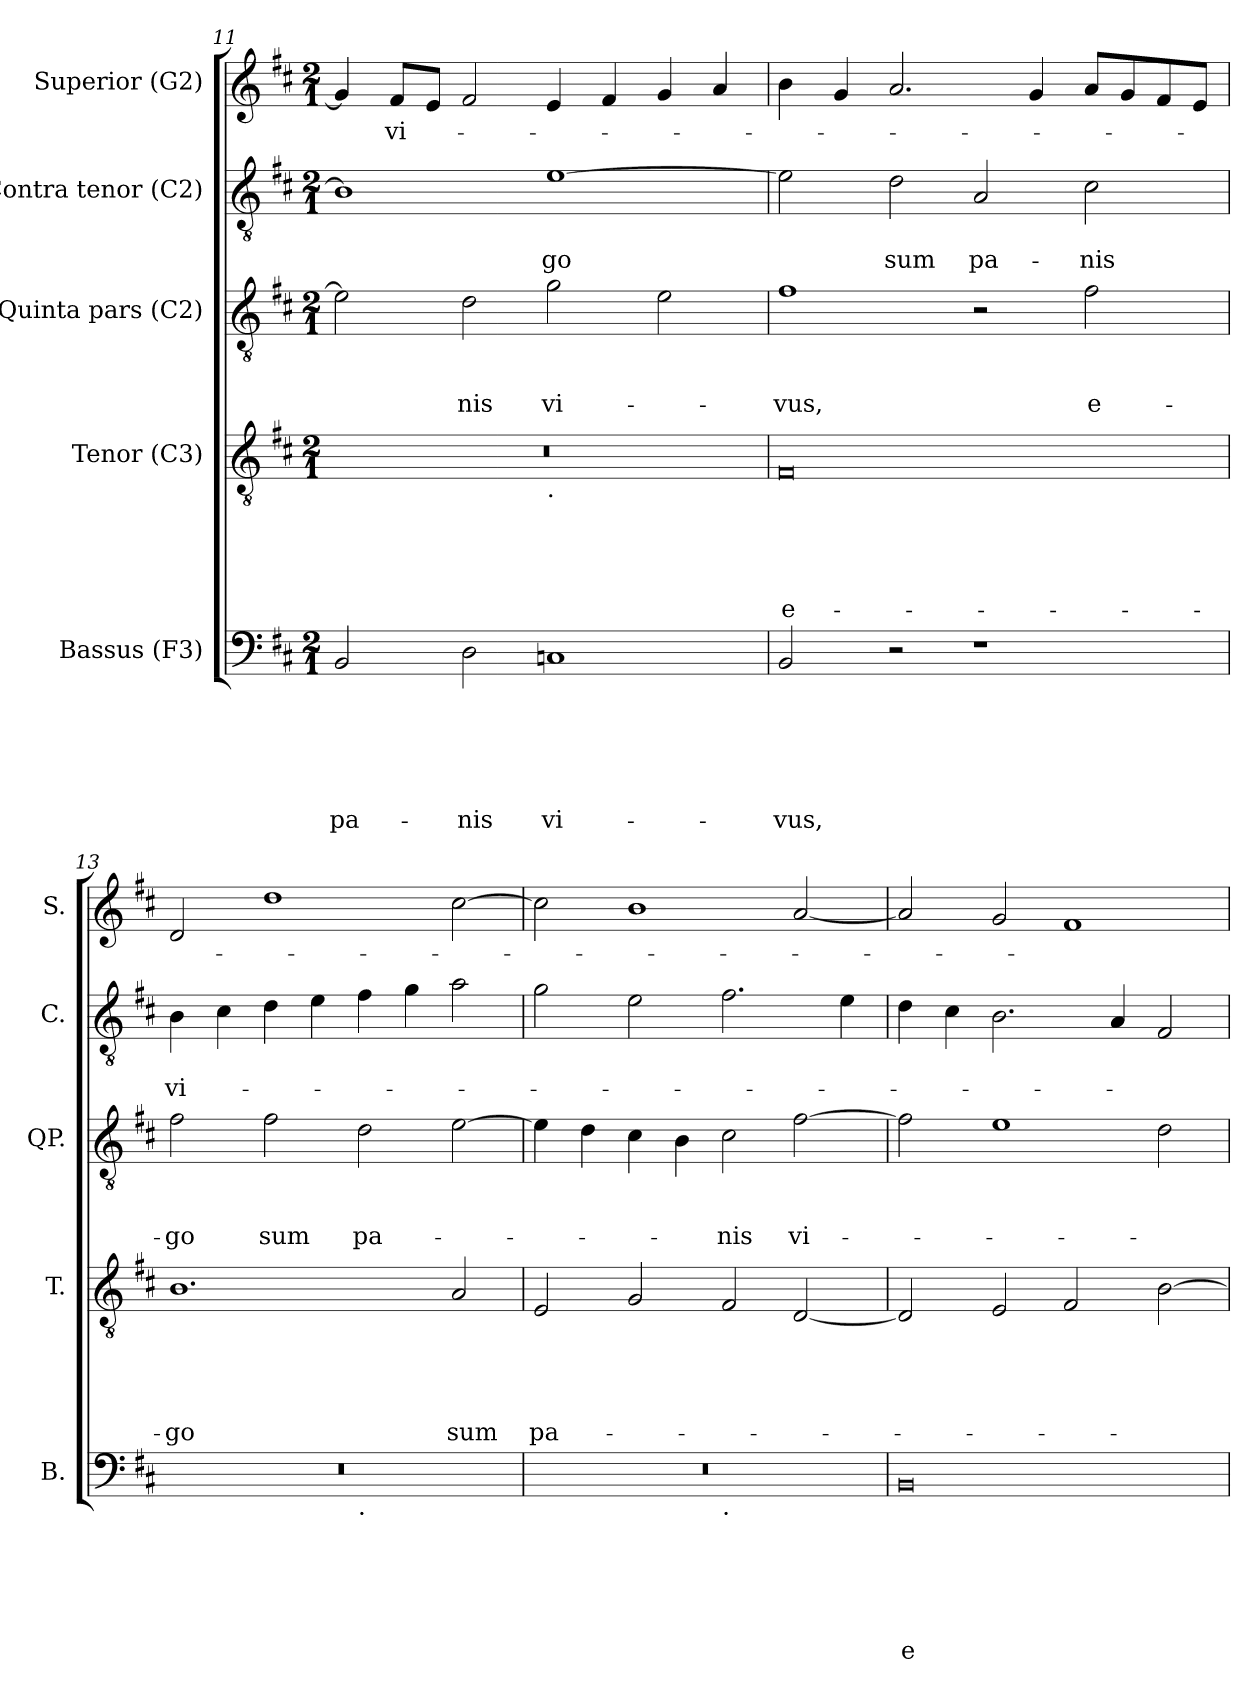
**kern	**text	**text	**text	**text	**text	**text	**kern	**text	**text	**text	**text	**text	**kern	**text	**text	**text	**kern	**text	**text	**kern	**text
*part5	*part5	*part5	*part5	*part5	*part5	*part5	*part4	*part4	*part4	*part4	*part4	*part4	*part3	*part3	*part3	*part3	*part2	*part2	*part2	*part1	*part1
*staff5	*staff5	*staff5	*staff5	*staff5	*staff5	*staff5	*staff4	*staff4	*staff4	*staff4	*staff4	*staff4	*staff3	*staff3	*staff3	*staff3	*staff2	*staff2	*staff2	*staff1	*staff1
*I"Bassus (F3)	*	*	*	*	*	*	*I"Tenor (C3)	*	*	*	*	*	*I"Quinta pars (C2)	*	*	*	*I"Contra tenor (C2)	*	*	*I"Superior (G2)	*
*I'B.	*	*	*	*	*	*	*I'T.	*	*	*	*	*	*I'QP.	*	*	*	*I'C.	*	*	*I'S.	*
*clefF4	*	*	*	*	*	*	*clefGv2	*	*	*	*	*	*clefGv2	*	*	*	*clefGv2	*	*	*clefG2	*
*k[f#c#]	*	*	*	*	*	*	*k[f#c#]	*	*	*	*	*	*k[f#c#]	*	*	*	*k[f#c#]	*	*	*k[f#c#]	*
*D:	*	*	*	*	*	*	*D:	*	*	*	*	*	*D:	*	*	*	*D:	*	*	*D:	*
*M2/1	*	*	*	*	*	*	*M2/1	*	*	*	*	*	*M2/1	*	*	*	*M2/1	*	*	*M2/1	*
=11	=11	=11	=11	=11	=11	=11	=11	=11	=11	=11	=11	=11	=11	=11	=11	=11	=11	=11	=11	=11	=11
!	!	!	!	!	!	!LO:LY:b	!	!	!	!	!	!	!	!	!	!	!	!	!	!	!
*	*	*	*	*	*	*	*^	*	*	*	*	*	*	*	*	*	*	*	*	*	*
2BB/	.	.	.	.	.	pa-	0r	1ryy	.	.	.	.	.	2e\]	.	.	.	1B]	.	.	4g/]	.
!	!	!	!	!	!	!	!	!	!	!	!	!	!	!	!	!	!	!	!	!	!	!LO:LY:b
.	.	.	.	.	.	.	.	.	.	.	.	.	.	.	.	.	.	.	.	.	8f#/L	vi-
.	.	.	.	.	.	.	.	.	.	.	.	.	.	.	.	.	.	.	.	.	8e/J	.
!	!	!	!	!	!	!LO:LY:b	!	!	!	!	!	!	!	!	!	!	!LO:LY:b	!	!	!	!	!
2D\	.	.	.	.	.	-nis	.	.	.	.	.	.	.	2d\	.	.	-nis	.	.	.	2f#/	.
!	!	!	!	!	!	!	!	!LO:TX:b:t=.	!	!	!	!	!	!	!	!	!	!	!	!	!	!
!	!	!	!	!	!	!LO:LY:b	!	!	!	!	!	!	!	!	!	!	!LO:LY:b	!	!	!LO:LY:b	!	!
1Cn	.	.	.	.	.	vi-	.	1ryy	.	.	.	.	.	2g\	.	.	vi-	[>1e	.	-go	4e/	.
.	.	.	.	.	.	.	.	.	.	.	.	.	.	.	.	.	.	.	.	.	4f#/	.
.	.	.	.	.	.	.	.	.	.	.	.	.	.	2e\	.	.	.	.	.	.	4g/	.
.	.	.	.	.	.	.	.	.	.	.	.	.	.	.	.	.	.	.	.	.	4a/	.
=12	=12	=12	=12	=12	=12	=12	=12	=12	=12	=12	=12	=12	=12	=12	=12	=12	=12	=12	=12	=12	=12	=12
!	!	!	!	!	!	!LO:LY:b	!	!	!	!	!	!	!LO:LY:b:rj	!	!	!	!LO:LY:b	!	!	!	!	!
*	*	*	*	*	*	*	*v	*v	*	*	*	*	*	*	*	*	*	*	*	*	*	*
2BB/	.	.	.	.	.	-vus,	0F#	.	.	.	.	e-	1f#	.	.	-vus,	2e\]	.	.	4b\	.
.	.	.	.	.	.	.	.	.	.	.	.	.	.	.	.	.	.	.	.	4g/	.
!	!	!	!	!	!	!	!	!	!	!	!	!	!	!	!	!	!	!	!LO:LY:b	!	!
2r	.	.	.	.	.	.	.	.	.	.	.	.	.	.	.	.	2d\	.	sum	2.a/	.
!	!	!	!	!	!	!	!	!	!	!	!	!	!	!	!	!	!	!	!LO:LY:b	!	!
1r	.	.	.	.	.	.	.	.	.	.	.	.	2r	.	.	.	2A/	.	pa-	.	.
.	.	.	.	.	.	.	.	.	.	.	.	.	.	.	.	.	.	.	.	4g/	.
!	!	!	!	!	!	!	!	!	!	!	!	!	!	!	!	!LO:LY:b	!	!	!LO:LY:b	!	!
.	.	.	.	.	.	.	.	.	.	.	.	.	2f#\	.	.	e-	2c#\	.	-nis	8a/L	.
.	.	.	.	.	.	.	.	.	.	.	.	.	.	.	.	.	.	.	.	8g/	.
.	.	.	.	.	.	.	.	.	.	.	.	.	.	.	.	.	.	.	.	8f#/	.
.	.	.	.	.	.	.	.	.	.	.	.	.	.	.	.	.	.	.	.	8e/J	.
!!LO:PB:g=z
=13	=13	=13	=13	=13	=13	=13	=13	=13	=13	=13	=13	=13	=13	=13	=13	=13	=13	=13	=13	=13	=13
!	!	!	!	!	!	!	!	!	!	!	!	!LO:LY:b	!	!	!	!LO:LY:b	!	!	!LO:LY:b	!	!
*^	*	*	*	*	*	*	*	*	*	*	*	*	*	*	*	*	*	*	*	*	*
0r	1ryy	.	.	.	.	.	.	1.B	.	.	.	.	-go	2f#\	.	.	-go	4B\	.	vi-	2d/	.
.	.	.	.	.	.	.	.	.	.	.	.	.	.	.	.	.	.	4c#\	.	.	.	.
!	!	!	!	!	!	!	!	!	!	!	!	!	!	!	!	!	!LO:LY:b	!	!	!	!	!
.	.	.	.	.	.	.	.	.	.	.	.	.	.	2f#\	.	.	sum	4d\	.	.	1dd	.
.	.	.	.	.	.	.	.	.	.	.	.	.	.	.	.	.	.	4e\	.	.	.	.
!	!LO:TX:b:t=.	!	!	!	!	!	!	!	!	!	!	!	!	!	!	!	!	!	!	!	!	!
!	!	!	!	!	!	!	!	!	!	!	!	!	!	!	!	!	!LO:LY:b	!	!	!	!	!
.	1ryy	.	.	.	.	.	.	.	.	.	.	.	.	2d\	.	.	pa-	4f#\	.	.	.	.
.	.	.	.	.	.	.	.	.	.	.	.	.	.	.	.	.	.	4g\	.	.	.	.
!	!	!	!	!	!	!	!	!	!	!	!	!	!LO:LY:b	!	!	!	!	!	!	!	!	!
.	.	.	.	.	.	.	.	2A/	.	.	.	.	sum	[>2e\	.	.	.	2a\	.	.	[>2cc#\	.
=14	=14	=14	=14	=14	=14	=14	=14	=14	=14	=14	=14	=14	=14	=14	=14	=14	=14	=14	=14	=14	=14	=14
!	!	!	!	!	!	!	!	!	!	!	!	!	!LO:LY:b	!	!	!	!	!	!	!	!	!
0r	1ryy	.	.	.	.	.	.	2E/	.	.	.	.	pa-	4e\]	.	.	.	2g\	.	.	2cc#\]	.
.	.	.	.	.	.	.	.	.	.	.	.	.	.	4d\	.	.	.	.	.	.	.	.
.	.	.	.	.	.	.	.	2G/	.	.	.	.	.	4c#\	.	.	.	2e\	.	.	1b	.
.	.	.	.	.	.	.	.	.	.	.	.	.	.	4B\	.	.	.	.	.	.	.	.
!	!LO:TX:b:t=.	!	!	!	!	!	!	!	!	!	!	!	!	!	!	!	!	!	!	!	!	!
!	!	!	!	!	!	!	!	!	!	!	!	!	!	!	!	!	!LO:LY:b	!	!	!	!	!
.	1ryy	.	.	.	.	.	.	2F#/	.	.	.	.	.	2c#\	.	.	-nis	2.f#\	.	.	.	.
!	!	!	!	!	!	!	!	!	!	!	!	!	!	!	!	!	!LO:LY:b	!	!	!	!	!
.	.	.	.	.	.	.	.	[<2D/	.	.	.	.	.	[>2f#\	.	.	vi-	.	.	.	[<2a/	.
.	.	.	.	.	.	.	.	.	.	.	.	.	.	.	.	.	.	4e\	.	.	.	.
=15	=15	=15	=15	=15	=15	=15	=15	=15	=15	=15	=15	=15	=15	=15	=15	=15	=15	=15	=15	=15	=15	=15
!	!	!	!	!	!	!	!LO:LY:b:rj	!	!	!	!	!	!	!	!	!	!	!	!	!	!	!
*v	*v	*	*	*	*	*	*	*	*	*	*	*	*	*	*	*	*	*	*	*	*	*
0BB	.	.	.	.	.	e-	2D/]	.	.	.	.	.	2f#\]	.	.	.	4d\	.	.	2a/]	.
.	.	.	.	.	.	.	.	.	.	.	.	.	.	.	.	.	4c#\	.	.	.	.
.	.	.	.	.	.	.	2E/	.	.	.	.	.	1e	.	.	.	2.B\	.	.	2g/	.
.	.	.	.	.	.	.	2F#/	.	.	.	.	.	.	.	.	.	.	.	.	1f#	.
.	.	.	.	.	.	.	.	.	.	.	.	.	.	.	.	.	4A/	.	.	.	.
.	.	.	.	.	.	.	[>2B\	.	.	.	.	.	2d\	.	.	.	2F#/	.	.	.	.
=	=	=	=	=	=	=	=	=	=	=	=	=	=	=	=	=	=	=	=	=	=
*-	*-	*-	*-	*-	*-	*-	*-	*-	*-	*-	*-	*-	*-	*-	*-	*-	*-	*-	*-	*-	*-
